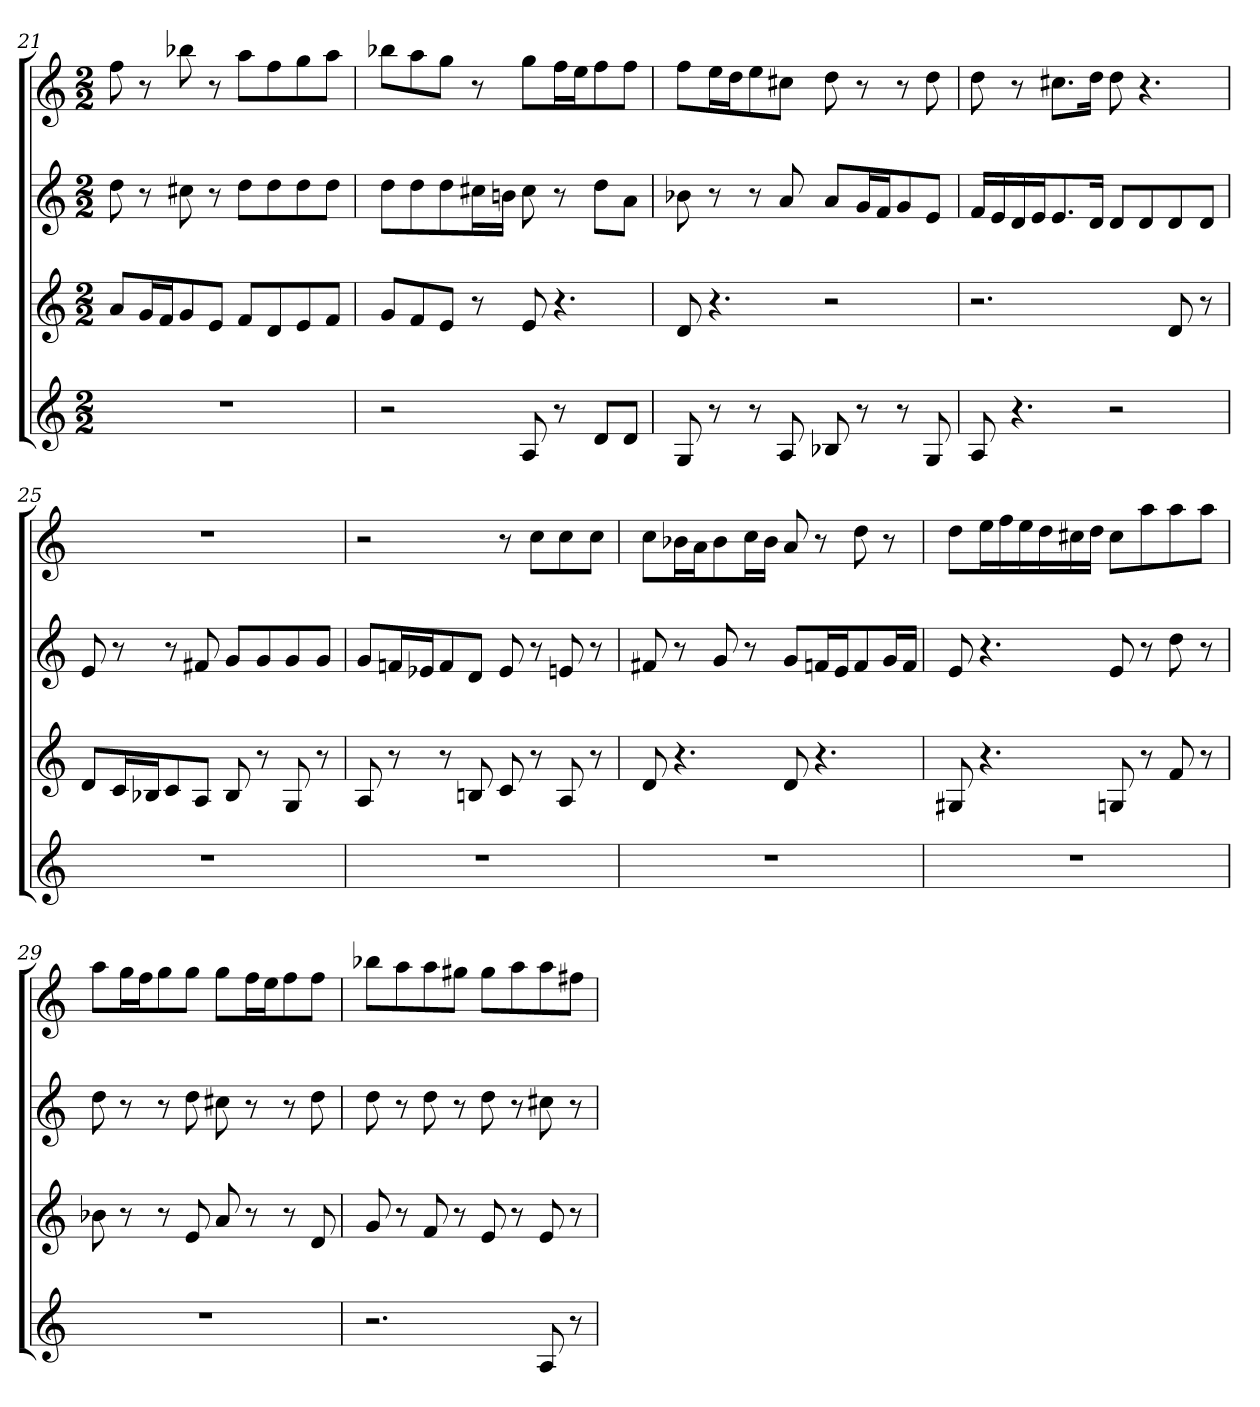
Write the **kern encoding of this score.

**kern	**kern	**kern	**kern
*part4	*part3	*part2	*part1
*staff4	*staff3	*staff2	*staff1
*M2/2	*M2/2	*M2/2	*M2/2
=21	=21	=21	=21
1r	8aL	8dd	8ff
.	16gL	8r	8r
.	16fJ	.	.
.	8g	8cc#X	8bb-X
.	8eJ	8r	8r
.	8fL	8ddL	8aaL
.	8d	8dd	8ff
.	8e	8dd	8gg
.	8fJ	8ddJ	8aaJ
=22	=22	=22	=22
2r	8gL	8ddL	8bb-XL
.	8f	8dd	8aa
.	8eJ	8dd	8ggJ
.	8r	16cc#XL	8r
.	.	16bnJJ	.
8A	8e	8cc#	8ggL
8r	4.r	8r	16ffL
.	.	.	16eeJ
8dL	.	8ddL	8ff
8dJ	.	8aJ	8ffJ
=23	=23	=23	=23
8G	8d	8b-X	8ffL
8r	4.r	8r	16eeL
.	.	.	16ddJ
8r	.	8r	8ee
8A	.	8a	8cc#XJ
8B-X	2r	8aL	8dd
8r	.	16gL	8r
.	.	16fJ	.
8r	.	8g	8r
8G	.	8eJ	8dd
=24	=24	=24	=24
8A	2.r	16fLL	8dd
.	.	16e	.
4.r	.	16d	8r
.	.	16eJ	.
.	.	8.e	8.cc#XL
.	.	16dJk	16ddJk
2r	.	8dL	8dd
.	.	8d	4.r
.	8d	8d	.
.	8r	8dJ	.
=25	=25	=25	=25
1r	8dL	8e	1r
.	16cL	8r	.
.	16B-XJ	.	.
.	8c	8r	.
.	8AJ	8f#X	.
.	8B-	8gL	.
.	8r	8g	.
.	8G	8g	.
.	8r	8gJ	.
=26	=26	=26	=26
1r	8A	8gL	2r
.	8r	16fnL	.
.	.	16e-XJ	.
.	8r	8f	.
.	8Bn	8dJ	.
.	8c	8e-	8r
.	8r	8r	8ccL
.	8A	8en	8cc
.	8r	8r	8ccJ
=27	=27	=27	=27
1r	8d	8f#X	8ccL
.	4.r	8r	16b-XL
.	.	.	16aJ
.	.	8g	8b-
.	.	8r	16ccL
.	.	.	16b-JJ
.	8d	8gL	8a
.	4.r	16fnL	8r
.	.	16eJ	.
.	.	8f	8dd
.	.	16gL	8r
.	.	16fJJ	.
=28	=28	=28	=28
1r	8G#X	8e	8ddL
.	4.r	4.r	16eeL
.	.	.	16ff
.	.	.	16ee
.	.	.	16dd
.	.	.	16cc#X
.	.	.	16ddJJ
.	8Gn	8e	8cc#L
.	8r	8r	8aa
.	8f	8dd	8aa
.	8r	8r	8aaJ
=29	=29	=29	=29
1r	8b-X	8dd	8aaL
.	8r	8r	16ggL
.	.	.	16ffJ
.	8r	8r	8gg
.	8e	8dd	8ggJ
.	8a	8cc#X	8ggL
.	8r	8r	16ffL
.	.	.	16eeJ
.	8r	8r	8ff
.	8d	8dd	8ffJ
=30	=30	=30	=30
2.r	8g	8dd	8bb-XL
.	8r	8r	8aa
.	8f	8dd	8aa
.	8r	8r	8gg#XJ
.	8e	8dd	8gg#L
.	8r	8r	8aa
8A	8e	8cc#X	8aa
8r	8r	8r	8ff#XJ
=	=	=	=
*-	*-	*-	*-
